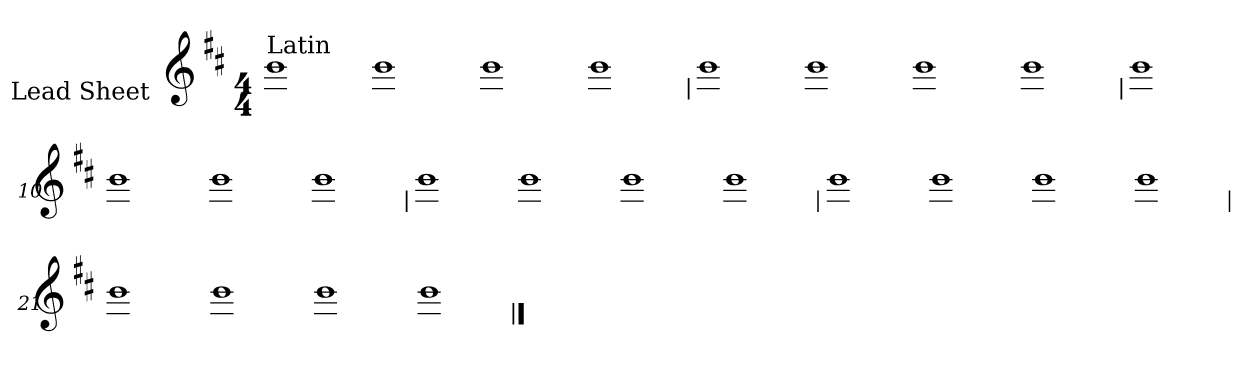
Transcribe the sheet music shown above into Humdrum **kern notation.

**kern
*part1
*staff1
*I"Lead Sheet
*stria0
*clefG2
*k[f#c#]
*b:
*M4/4
=1||
!LO:TX:a:t=Latin
1b
=2-
1b
=3-
1b
=4-
1b
!!LO:LB:g=z
=5
1b
=6-
1b
=7-
1b
=8-
1b
!!LO:LB:g=z
=9
1b
=10-
1b
=11-
1b
=12-
1b
!!LO:LB:g=z
=13
1b
=14-
1b
=15-
1b
=16-
1b
!!LO:LB:g=z
=17
1b
=18-
1b
=19-
1b
=20-
1b
!!LO:LB:g=z
=21
1b
=22-
1b
=23-
1b
=24-
1b
==
*-
